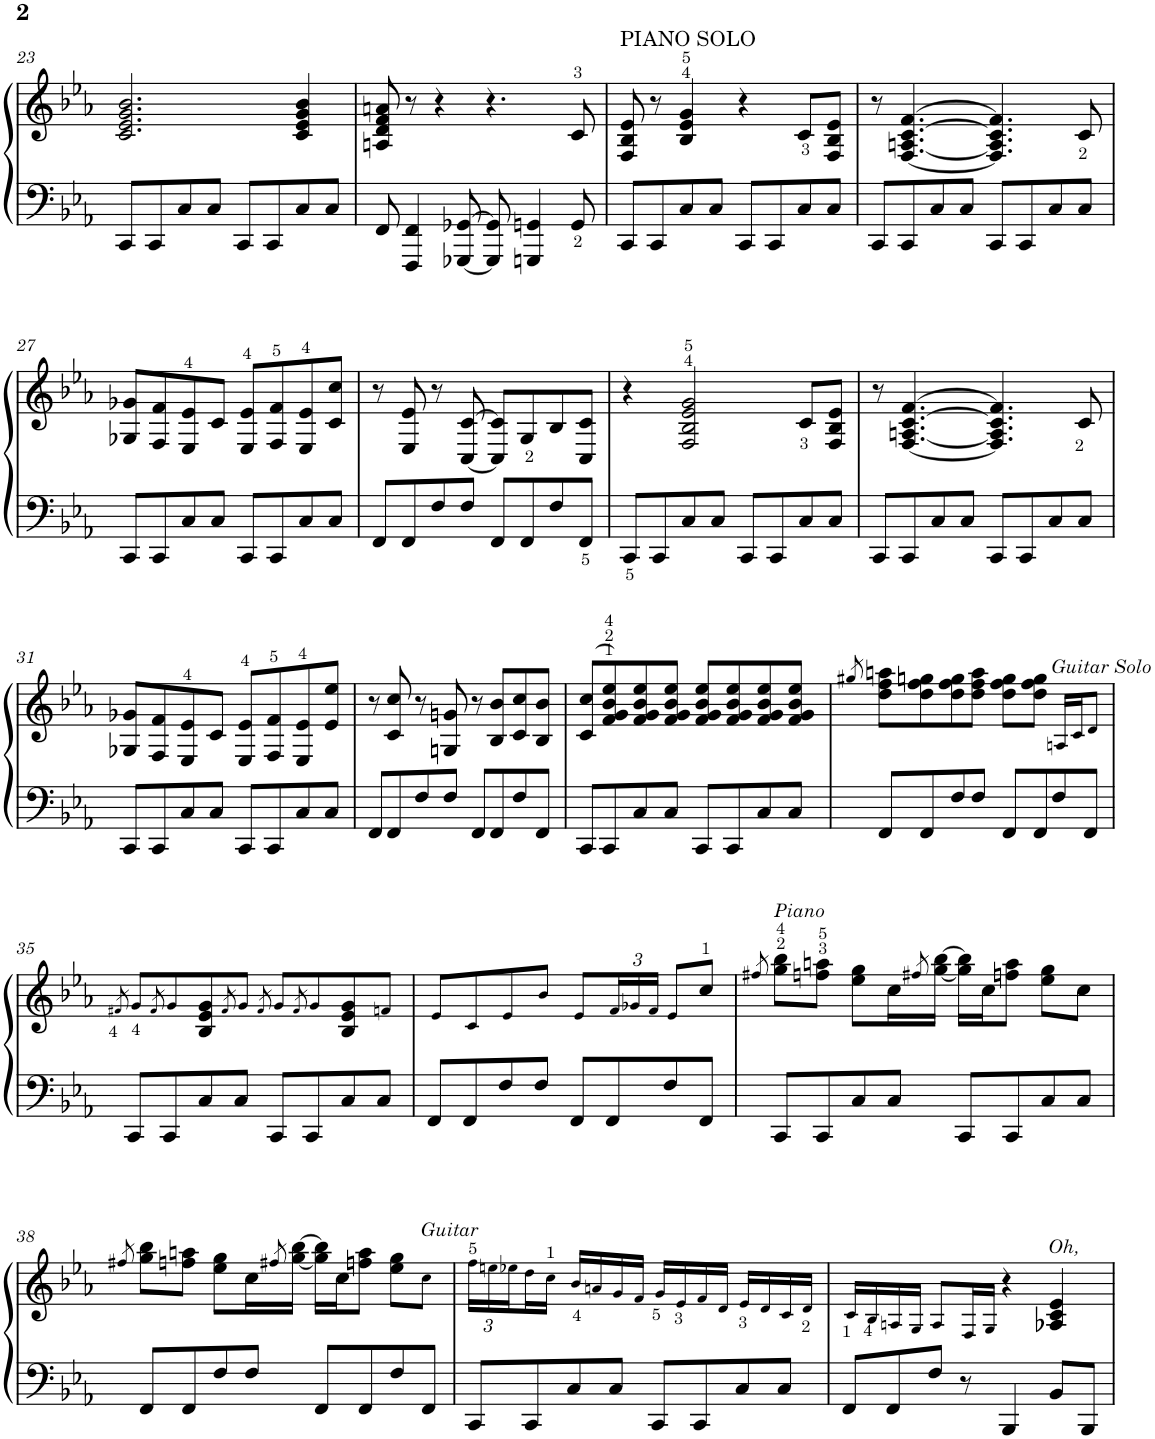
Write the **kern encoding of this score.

**kern	**kern
*part1	*part1
*staff2	*staff1
*I"Piano	*
*I'Pno.	*
!!LO:PB:g=z
*clefF4	*clefG2
*k[b-e-a-]	*k[b-e-a-]
*M4/4	*M4/4
=23	=23
8CC/L	2.c/ 2.e-/ 2.g/ 2.b-/
8CC/	.
8C/	.
8C/J	.
8CC/L	.
8CC/	.
8C/	4c/ 4e-/ 4g/ 4b-/
8C/J	.
=24	=24
8FF/	8An/ 8d/ 8f/ 8an/
4FFF/ 4FF/	8r
.	4r
[8GGG-X/ [8GG-X/	.
8GGG-/] 8GG-/]	4.r
4GGGn/ 4GGn/	.
8GG/	8c/
=25	=25
!	!LO:TX:a:t=PIANO SOLO
8CC/L	8F/ 8B-/ 8e-/
8CC/	8r
8C/	4B-/ 4e-/ 4g/
8C/J	.
8CC/L	4r
8CC/	.
8C/	8c/L
8C/J	8F/ 8B-/ 8e-/J
=26	=26
8CC/L	8r
8CC/	[4.F/ [4.An/ [4.c/ [4.f/
8C/	.
8C/J	.
8CC/L	4.F/] 4.A/] 4.c/] 4.f/]
8CC/	.
8C/	.
8C/J	8c/
!!LO:LB:g=z
=27	=27
8CC/L	8G-X/ 8g-X/L
8CC/	8F/ 8f/
8C/	8E-/ 8e-/
8C/J	8c/J
8CC/L	8E-/ 8e-/L
8CC/	8F/ 8f/
8C/	8E-/ 8e-/
8C/J	8c/ 8cc/J
=28	=28
8FF/L	8r
8FF/	8E-/ 8e-/
8F/	8r
8F/J	[8C/ [8c/
8FF/L	8C/] 8c/]L
8FF/	8G/
8F/	8B-/
8FF/J	8C/ 8c/J
=29	=29
8CC/L	4r
8CC/	.
8C/	2F/ 2B-/ 2e-/ 2g/
8C/J	.
8CC/L	.
8CC/	.
8C/	8c/L
8C/J	8F/ 8B-/ 8e-/J
=30	=30
8CC/L	8r
8CC/	[4.F/ [4.An/ [4.c/ [4.f/
8C/	.
8C/J	.
8CC/L	4.F/] 4.A/] 4.c/] 4.f/]
8CC/	.
8C/	.
8C/J	8c/
!!LO:LB:g=z
=31	=31
8CC/L	8G-X/ 8g-X/L
8CC/	8F/ 8f/
8C/	8E-/ 8e-/
8C/J	8c/J
8CC/L	8E-/ 8e-/L
8CC/	8F/ 8f/
8C/	8E-/ 8e-/
8C/J	8e-/ 8ee-/J
=32	=32
8FF/L	8r
8FF/	8c/ 8cc/
8F/	8r
8F/J	8Gn/ 8gn/
8FF/L	8r
8FF/	8B-/ 8b-/L
8F/	8c/ 8cc/
8FF/J	8B-/ 8b-/J
=33	=33
8CC/L	8c/ 8cc/L
8CC/	(>8f/ 8g/ 8b-/ 8ee-/
8C/	8f/ 8g/ 8b-/ 8ee-/)
8C/J	8f/ 8g/ 8b-/ 8ee-/J
8CC/L	8f/ 8g/ 8b-/ 8ee-/L
8CC/	8f/ 8g/ 8b-/ 8ee-/
8C/	8f/ 8g/ 8b-/ 8ee-/
8C/J	8f/ 8g/ 8b-/ 8ee-/J
=34	=34
.	8qgg#X/
8FF/L	8dd\ 8ff\ 8aan\L
8FF/	8dd\ 8ff\ 8ggn\
8F/	8dd\ 8ff\ 8gg\
8F/J	8dd\ 8ff\ 8aa\J
8FF/L	8dd\ 8ff\ 8gg\L
8FF/	8dd\ 8ff\ 8gg\J
!	!LO:TX:a:i:t=Guitar Solo
8F/	16An!/LL
.	16c!/J
8FF/J	8d!/J
!!LO:LB:g=z
=35	=35
.	8qf#X/
8CC/L	8g!/L
.	8qf#/
8CC/	8g!/
8C/	8B-/ 8e-/ 8g/
.	8qf#/
8C/J	8g!/J
.	8qf#/
8CC/L	8g!/L
.	8qf#/
8CC/	8g!/
8C/	8B-/ 8e-/ 8g/
8C/J	8fn!/J
=36	=36
8FF/L	8e-!/L
8FF/	8c!/
8F/	8e-!/
8F/J	8b-!/J
8FF/L	8e-!/L
*	*Xbrackettup
8FF/	24f!/L
.	24g-X!/
.	24f!/JJ
8F/	8e-!/L
8FF/J	8cc/J
=37	=37
.	8qff#X/
!	!LO:TX:a:i:t=Piano
8CC/L	8gg\ 8bb-\L
8CC/	8ffn\ 8aan\J
8C/	8ee-\ 8gg\L
8C/J	16cc\L
.	8qff#X/
.	[16gg\ [16bb-\JJ
8CC/L	16gg\] 16bb-\]LL
.	16cc\J
8CC/	8ffn\ 8aa\J
8C/	8ee-\ 8gg\L
8C/J	8cc\J
!!LO:LB:g=z
=38	=38
.	8qff#X/
8FF/L	8gg\ 8bb-\L
8FF/	8ffn\ 8aan\J
8F/	8ee-\ 8gg\L
8F/J	16cc\L
.	8qff#X/
.	[16gg\ [16bb-\JJ
8FF/L	16gg\] 16bb-\]LL
.	16cc\J
8FF/	8ffn\ 8aa\J
8F/	8ee-\ 8gg\L
!	!LO:TX:a:i:t=Guitar
8FF/J	8cc!\J
=39	=39
8CC/L	24ff!\LL
.	24een!\
.	24ee-X!\
8CC/	16dd!\
.	16cc!\JJ
8C/	16b-!/LL
.	16an!/
8C/J	16g!/
.	16f!/JJ
8CC/L	16g!/LL
.	16e-!/
8CC/	16f!/
.	16d!/JJ
8C/	16e-!/LL
.	16d!/
8C/J	16c!/
.	16d!/JJ
=40	=40
8FF/L	16c!/LL
.	16B-!/
8FF/	16An!/
.	16G!/JJ
8F/J	8A!/L
8r	16F!/L
.	16G!/JJ
4BBB-/	4r
!	!LO:TX:a:i:t=Oh,
8BB-/L	4A-X/ 4c/ 4e-/
8BBB-/J	.
=	=
*-	*-
